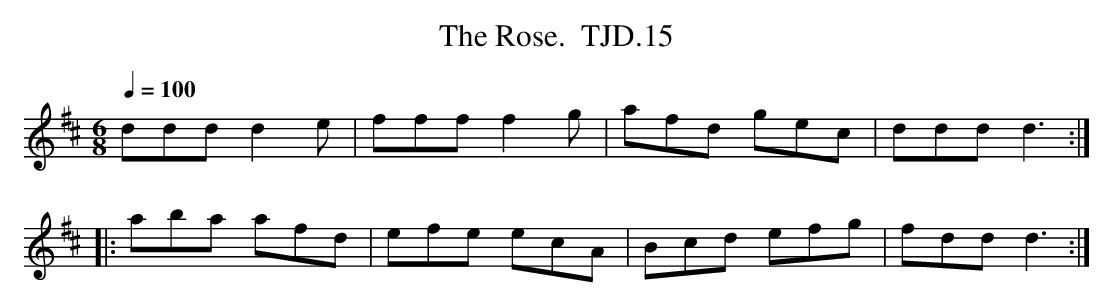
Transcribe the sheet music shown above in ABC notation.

X:1
T:Rose.  TJD.15, The
M:6/8
L:1/8
Q:1/4=100
K:D
dddd2e|ffff2g|afd gec|dddd3:|
|:aba afd|efe ecA|Bcd efg|fddd3:|
